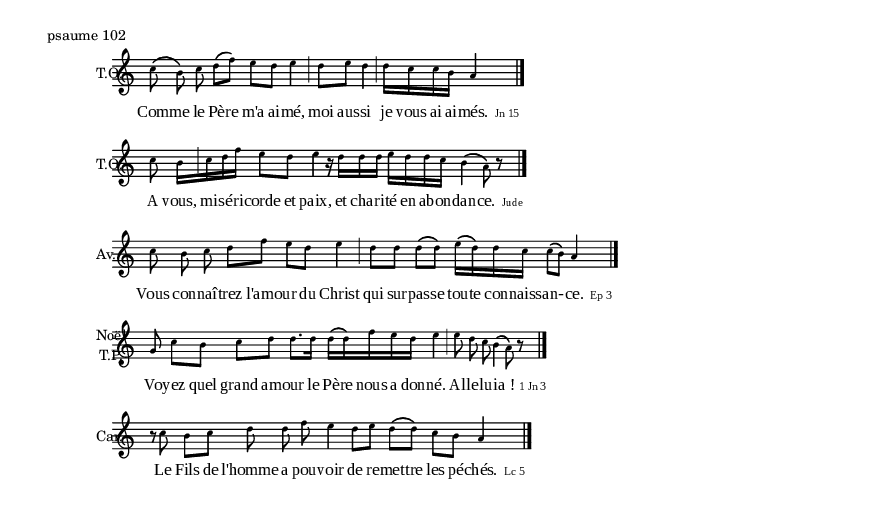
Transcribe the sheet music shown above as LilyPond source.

\version "2.12.0"
 \include "definitions.ly"
 \markup {psaume  102}



\relative c'' { 
	\new Staff {
		\cadenzaOn
		\set Staff.instrumentName = \markup{ \center-column { T.O. } }
		\times 2/3 { c8\( b\) c }
		d[\( f\)]
		e[ d]
		e4
		\cesure
		d8[ e]
		d4
		\cesure
		d16[ c c b]
		a4
		\endBar
	}	\addlyrics {
		Com -- me le Pè -- re m'a ai -- mé, moi aus -- si je vous ai ai -- més.
		\markup { \citation #"Jn 15"}
	}
}
\relative c'' { 
	\new Staff {
		\cadenzaOn
		\set Staff.instrumentName = \markup{ \center-column { T.O. } }
		c8
		b16[\cesure c d f]
		e8[ d] e4
		r16 d[ d d]
		e16[ d d c]
		\stemDown b4\( a8\) r8		
		\endBar
	}	\addlyrics {
		A vous, mi -- sé -- ri -- corde et paix, et cha -- ri -- té en ab -- on -- dan -- ce.
		\markup { \citation #"Jude"}
	}
}

\relative c'' { 
	\new Staff {
		\cadenzaOn
		\set Staff.instrumentName = \markup{ \center-column { Av. } }
		\times 2/3 { c8 b c }
		d[ f]
		e[ d]
		e4
		\cesure
		d8[ d]
		d[\( d\)]
		e16[\( d\) d c]
		c8[\( b\)]
		a4
		\endBar
	}	\addlyrics {
		Vous con -- naî -- trez l'amo -- ur du Christ qui sur -- pas -- se tou -- te con -- naiss -- an -- - -- ce. 
		\markup { \citation #"Ep 3"}
	}
}
\relative c'' { 
	\new Staff {
		\cadenzaOn
		\set Staff.instrumentName = \markup{ \center-column { Noël T.P. } }
		g8
		c[ b]
		c[ d]
		d8.[ d16]  \times 2/5 {d16[\( d\) f e d]} 
		e4
		\cesure
		\times 2/3 { e8 d c }
		\stemDown b4\( a8\) r
		\endBar
	}	\addlyrics {
		Vo -- yez quel grand am -- our le Pè -- re nous a don -- né. Al -- le -- lu -- "ia !" -- _
		\markup { \citation #"1 Jn 3"}
	}
}
\relative c'' { 
	\new Staff {
		\cadenzaOn
		\set Staff.instrumentName = \markup{ \center-column { Car. } }
		r8 c
		b[ c]
		\times 2/3 { d d f }
		e4
		d8[ e]
		d[\( d\)]
		c[ b]
		a4
		\endBar
	}	\addlyrics {
		Le Fils de l'homme a pou -- voir de re -- met -- tre les pé -- chés.
		\markup { \citation #"Lc 5"}
	}
}

